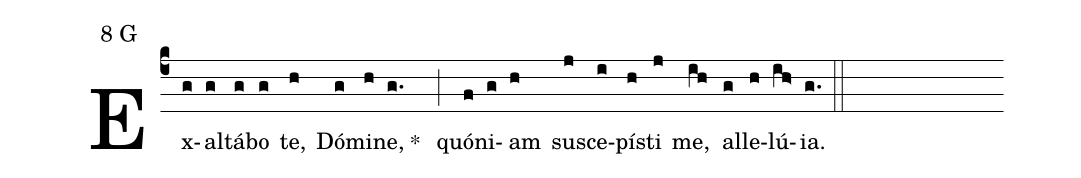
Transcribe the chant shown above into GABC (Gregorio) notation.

mode:8 G;
%%
(c4)Ex(g)al(g)tá(g)bo(g) te,(h) Dó(g)mi(h)ne,(g.) *()(;)  quó(f)ni(g)am(h) su(j)sce(i)pí(h)sti(j) me,(ih) al(g)le(h)lú(ih>){ia}.(g.) (::)
